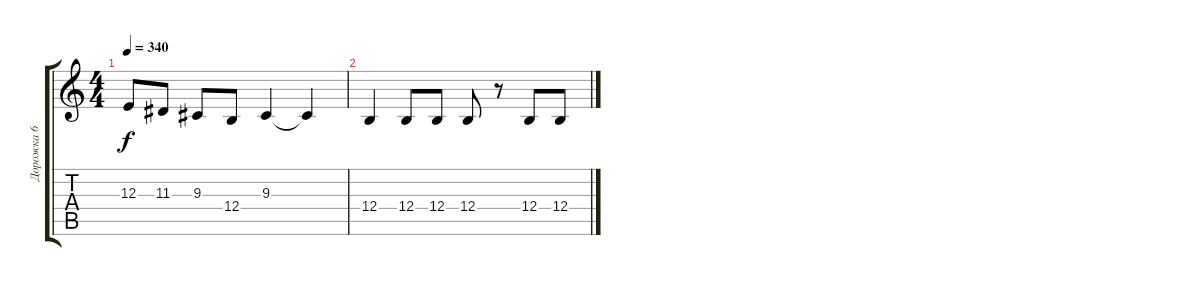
\track ("Дорожка 6" "Дорожка 6") {instrument acousticgrandpiano}
\staff {score tabs}
\tuning (Db4 Ab3 E3 B2 Gb2 Db2) {hide}
\ts (4 4)
\tempo 340
\clef g2
\ks c
12.3.8{dy f} 11.3.8 9.3.8 12.4.8 9.3.4 9.3{t}.4 |
12.4.4 12.4.8 12.4.8 12.4.8 r.8 12.4.8 12.4.8
